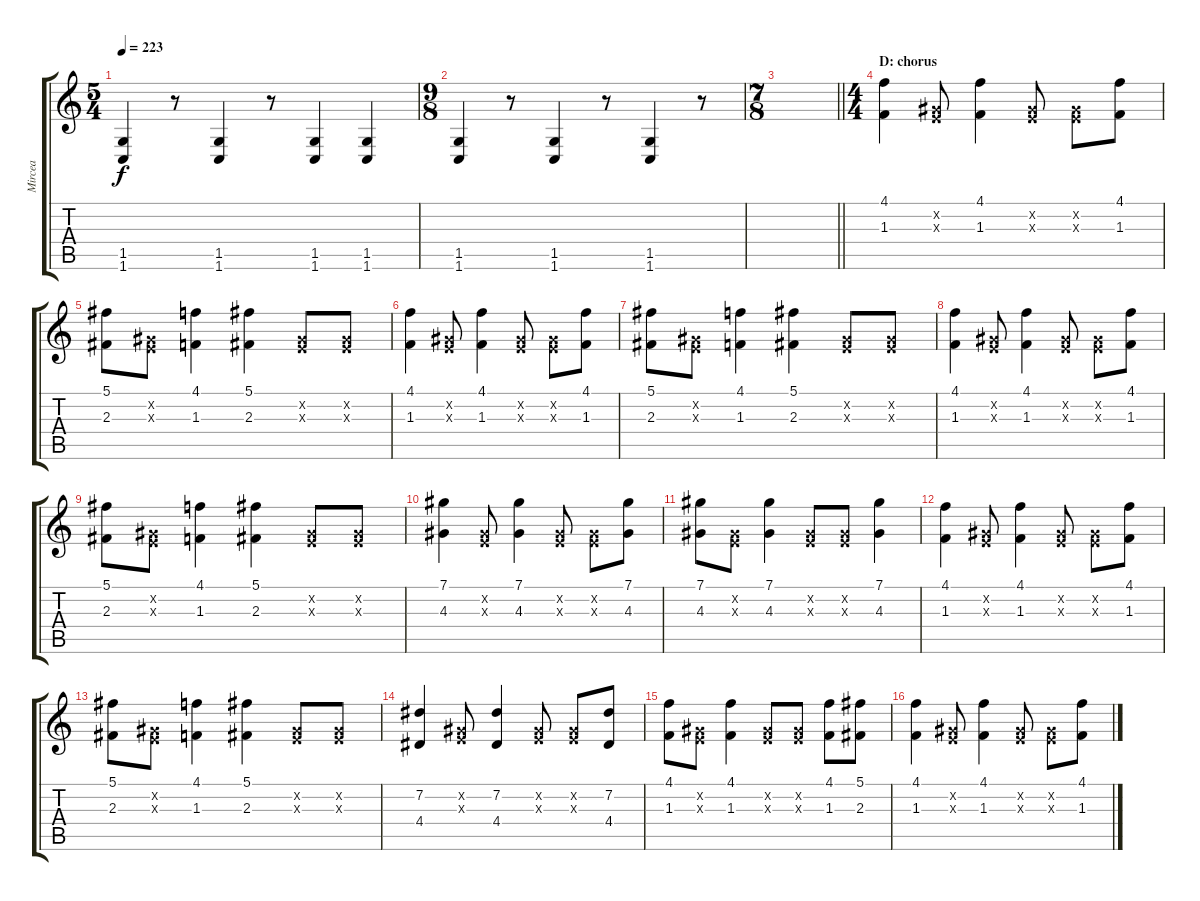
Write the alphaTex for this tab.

\track ("Mircea" "Mircea") {instrument distortionguitar}
\staff {score tabs}
\tuning (Db4 Ab3 E3 B2 Gb2 B1) {hide}
\ts (5 4)
\tempo 223
\clef g2
\ks c
(1.5 1.6).4{dy f} r.8 (1.5 1.6).4 r.8 (1.5 1.6).4 (1.5 1.6).4 |
\ts (9 8)
(1.5 1.6).4 r.8 (1.5 1.6).4 r.8 (1.5 1.6).4 r.8 |
\ts (7 8)
\barLineRight lightlight
|
\ts (4 4)
\section ("" "D: chorus")
(4.1 1.3).4{balance 8} (0.2{x} 0.3{x}).8 (4.1 1.3).4 (0.2{x} 0.3{x}).8 (0.2{x} 0.3{x}).8 (4.1 1.3).8 |
(5.1 2.3).8 (0.2{x} 0.3{x}).8 (4.1 1.3).4 (5.1 2.3).4 (0.2{x} 0.3{x}).8 (0.2{x} 0.3{x}).8 |
(4.1 1.3).4 (0.2{x} 0.3{x}).8 (4.1 1.3).4 (0.2{x} 0.3{x}).8 (0.2{x} 0.3{x}).8 (4.1 1.3).8 |
(5.1 2.3).8 (0.2{x} 0.3{x}).8 (4.1 1.3).4 (5.1 2.3).4 (0.2{x} 0.3{x}).8 (0.2{x} 0.3{x}).8 |
(4.1 1.3).4 (0.2{x} 0.3{x}).8 (4.1 1.3).4 (0.2{x} 0.3{x}).8 (0.2{x} 0.3{x}).8 (4.1 1.3).8 |
(5.1 2.3).8 (0.2{x} 0.3{x}).8 (4.1 1.3).4 (5.1 2.3).4 (0.2{x} 0.3{x}).8 (0.2{x} 0.3{x}).8 |
(7.1 4.3).4 (0.2{x} 0.3{x}).8 (7.1 4.3).4 (0.2{x} 0.3{x}).8 (0.2{x} 0.3{x}).8 (7.1 4.3).8 |
(7.1 4.3).8 (0.2{x} 0.3{x}).8 (7.1 4.3).4 (0.2{x} 0.3{x}).8 (0.2{x} 0.3{x}).8 (7.1 4.3).4 |
(4.1 1.3).4 (0.2{x} 0.3{x}).8 (4.1 1.3).4 (0.2{x} 0.3{x}).8 (0.2{x} 0.3{x}).8 (4.1 1.3).8 |
(5.1 2.3).8 (0.2{x} 0.3{x}).8 (4.1 1.3).4 (5.1 2.3).4 (0.2{x} 0.3{x}).8 (0.2{x} 0.3{x}).8 |
(7.2 4.4).4 (0.2{x} 0.3{x}).8 (7.2 4.4).4 (0.2{x} 0.3{x}).8 (0.2{x} 0.3{x}).8 (7.2 4.4).8 |
(4.1 1.3).8 (0.2{x} 0.3{x}).8 (4.1 1.3).4 (0.2{x} 0.3{x}).8 (0.2{x} 0.3{x}).8 (4.1 1.3).8 (5.1 2.3).8 |
(4.1 1.3).4{balance 8} (0.2{x} 0.3{x}).8 (4.1 1.3).4 (0.2{x} 0.3{x}).8 (0.2{x} 0.3{x}).8 (4.1 1.3).8
